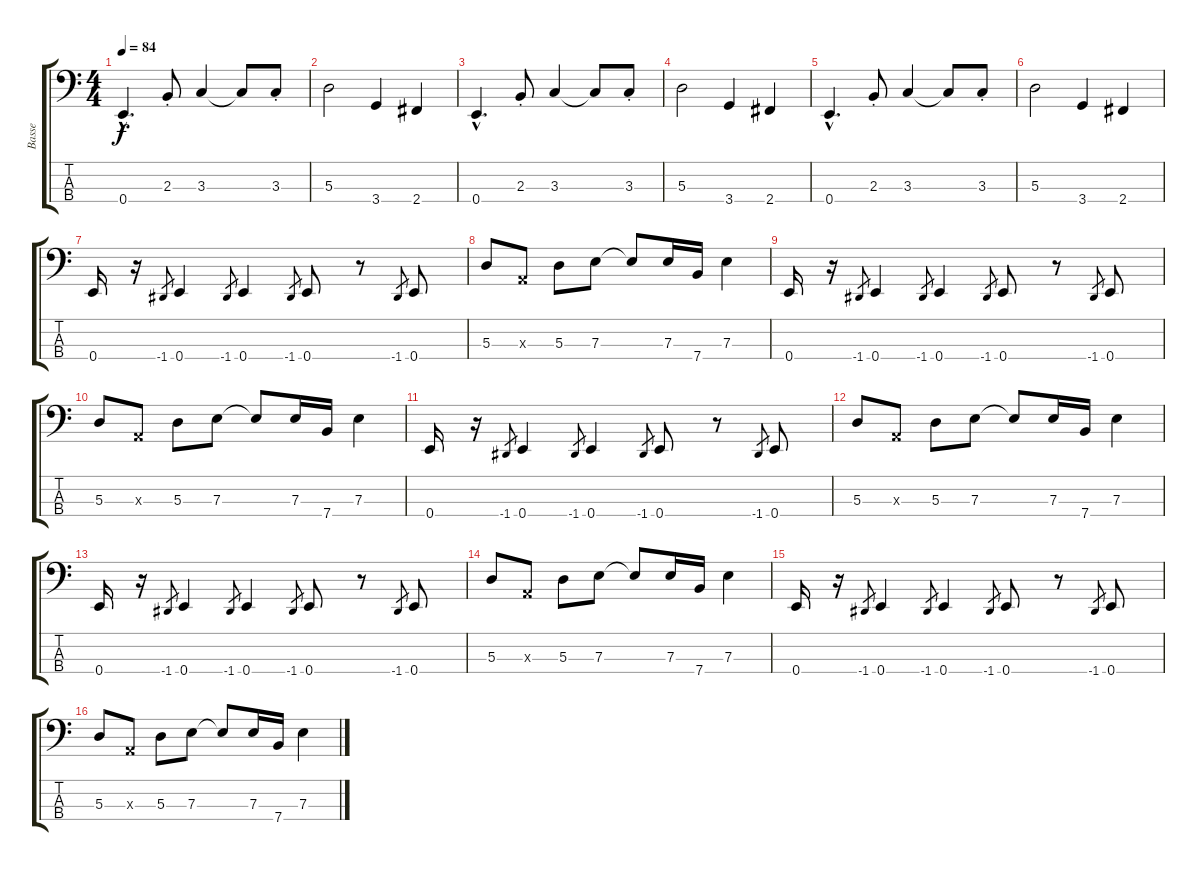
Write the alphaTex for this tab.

\track ("Basse" "Basse") {instrument electricbasspick}
\staff {score tabs}
\tuning (G2 D2 A1 E1) {hide}
\ts (4 4)
\tempo 84
\clef f4
\ks c
0.4{hac}.4{d dy f} 2.3{st}.8 3.3.4 3.3{t}.8 3.3{st}.8 |
5.3.2 3.4.4 2.4.4 |
0.4{hac}.4{d} 2.3{st}.8 3.3.4 3.3{t}.8 3.3{st}.8 |
5.3.2 3.4.4 2.4.4 |
0.4{hac}.4{d} 2.3{st}.8 3.3.4 3.3{t}.8 3.3{st}.8 |
5.3.2 3.4.4 2.4.4 |
0.4.16 r.16 -1.4.8{gr} 0.4.4 -1.4.8{gr} 0.4.4 -1.4.8{gr} 0.4.8 r.8 -1.4.8{gr} 0.4.8 |
5.3.8 0.3{x}.8 5.3.8 7.3.8 7.3{t}.8 7.3.16 7.4.16 7.3.4 |
0.4.16 r.16 -1.4.8{gr} 0.4.4 -1.4.8{gr} 0.4.4 -1.4.8{gr} 0.4.8 r.8 -1.4.8{gr} 0.4.8 |
5.3.8 0.3{x}.8 5.3.8 7.3.8 7.3{t}.8 7.3.16 7.4.16 7.3.4 |
0.4.16 r.16 -1.4.8{gr} 0.4.4 -1.4.8{gr} 0.4.4 -1.4.8{gr} 0.4.8 r.8 -1.4.8{gr} 0.4.8 |
5.3.8 0.3{x}.8 5.3.8 7.3.8 7.3{t}.8 7.3.16 7.4.16 7.3.4 |
0.4.16 r.16 -1.4.8{gr} 0.4.4 -1.4.8{gr} 0.4.4 -1.4.8{gr} 0.4.8 r.8 -1.4.8{gr} 0.4.8 |
5.3.8 0.3{x}.8 5.3.8 7.3.8 7.3{t}.8 7.3.16 7.4.16 7.3.4 |
0.4.16 r.16 -1.4.8{gr} 0.4.4 -1.4.8{gr} 0.4.4 -1.4.8{gr} 0.4.8 r.8 -1.4.8{gr} 0.4.8 |
5.3.8 0.3{x}.8 5.3.8 7.3.8 7.3{t}.8 7.3.16 7.4.16 7.3.4
